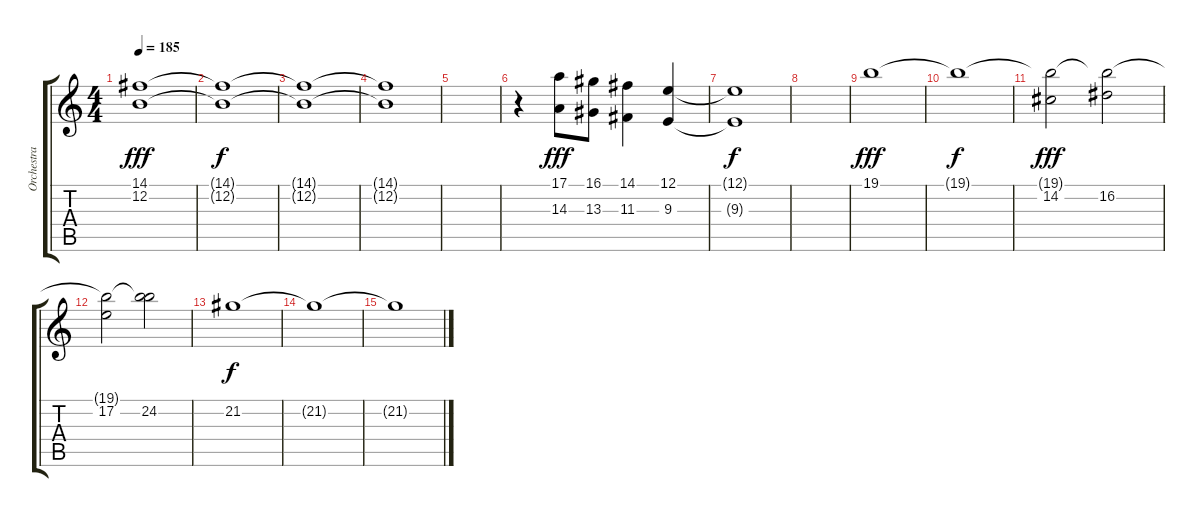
\track ("Orchestra" "Orchestra") {instrument stringensemble1}
\staff {score tabs}
\tuning (E4 B3 G3 D3 A2 E2) {hide}
\ts (4 4)
\tempo 185
\clef g2
\ks c
(14.1 12.2).1{dy fff} |
(14.1{t} 12.2{t}).1{dy f} |
(14.1{t} 12.2{t}).1 |
(14.1{t} 12.2{t}).1 |
|
r.4 (17.1 14.3).8{dy fff} (16.1 13.3).8 (14.1 11.3).4 (12.1 9.3).4 |
(12.1{t} 9.3{t}).1{dy f} |
|
19.1.1{dy fff} |
19.1{t}.1{dy f} |
(19.1{t} 14.2).2{dy fff} (19.1{t} 16.2).2 |
(19.1{t} 17.2).2 (19.1{t} 24.2).2 |
21.2.1{dy f} |
21.2{t}.1 |
21.2{t}.1
